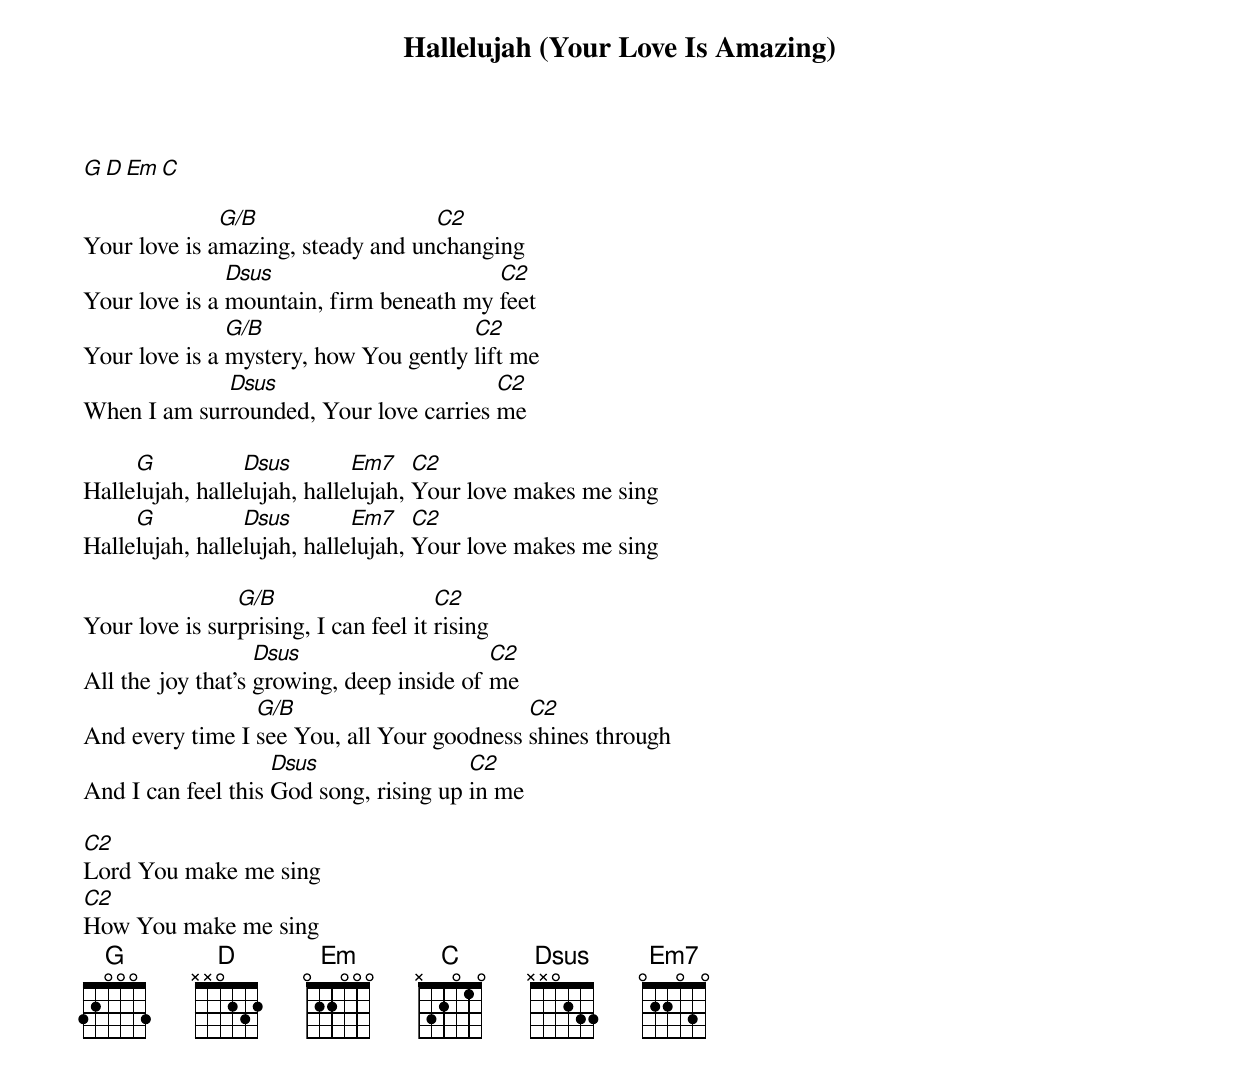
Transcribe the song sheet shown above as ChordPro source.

{title: Hallelujah (Your Love Is Amazing)}
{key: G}
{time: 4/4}
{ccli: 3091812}
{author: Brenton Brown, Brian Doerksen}
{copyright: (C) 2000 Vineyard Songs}

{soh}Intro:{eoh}
[G][D][Em][C]

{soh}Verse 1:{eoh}
Your love is a[G/B]mazing, steady and un[C2]changing
Your love is a [Dsus]mountain, firm beneath my [C2]feet
Your love is a [G/B]mystery, how You gently [C2]lift me
When I am sur[Dsus]rounded, Your love carries [C2]me

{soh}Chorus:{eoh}
Halle[G]lujah, halle[Dsus]lujah, halle[Em7]lujah, [C2]Your love makes me sing
Halle[G]lujah, halle[Dsus]lujah, halle[Em7]lujah, [C2]Your love makes me sing

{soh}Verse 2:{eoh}
Your love is sur[G/B]prising, I can feel it [C2]rising
All the joy that's [Dsus]growing, deep inside of [C2]me
And every time I [G/B]see You, all Your goodness [C2]shines through
And I can feel this [Dsus]God song, rising up [C2]in me

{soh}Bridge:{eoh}
[C2]Lord You make me sing
[C2]How You make me sing
